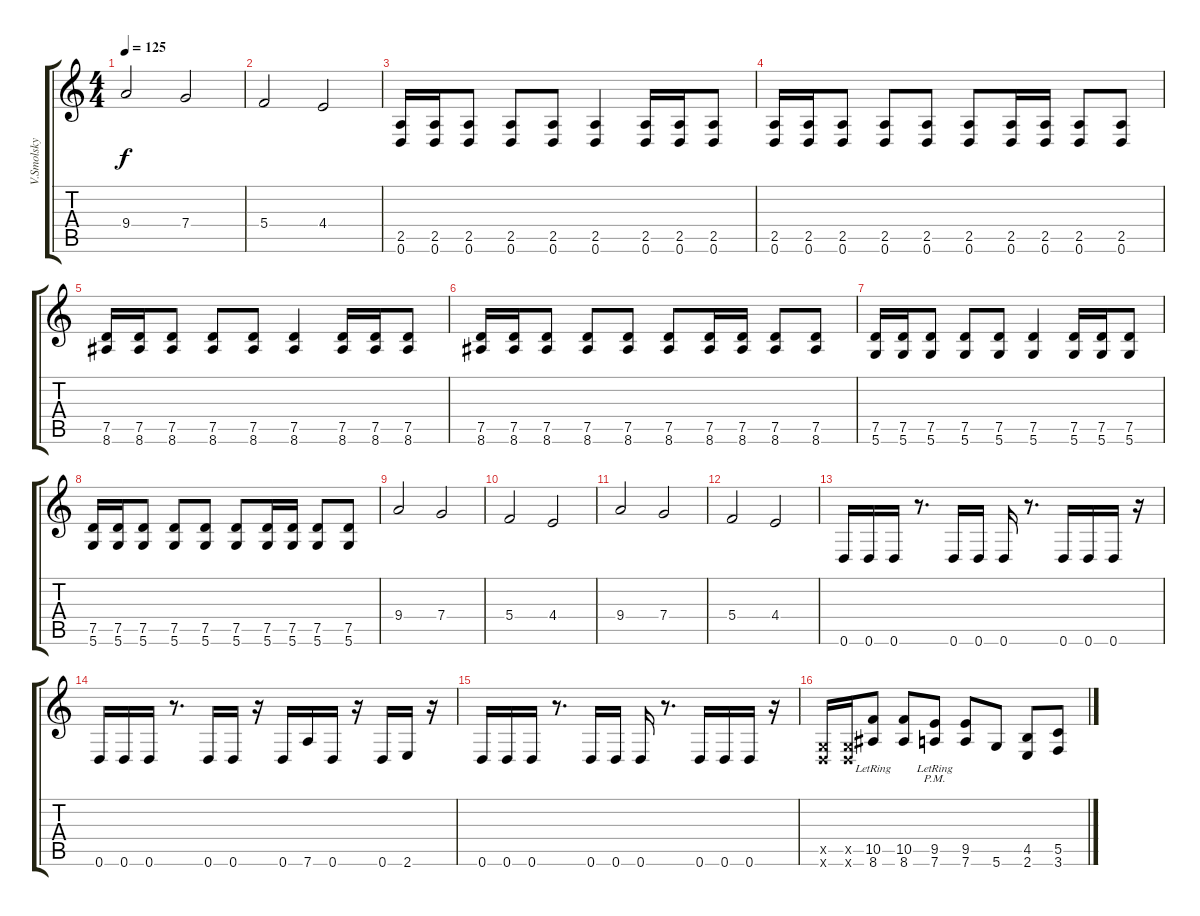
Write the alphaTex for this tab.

\track ("V.Smolsky" "V.Smolsky") {instrument distortionguitar}
\staff {score tabs}
\tuning (D4 A3 F3 C3 G2 D2) {hide}
\ts (4 4)
\tempo 125
\clef g2
\ks c
9.4.2{dy f} 7.4.2 |
5.4.2 4.4.2 |
(2.5 0.6).16 (2.5 0.6).16 (2.5 0.6).8 (2.5 0.6).8 (2.5 0.6).8 (2.5 0.6).4 (2.5 0.6).16 (2.5 0.6).16 (2.5 0.6).8 |
(2.5 0.6).16 (2.5 0.6).16 (2.5 0.6).8 (2.5 0.6).8 (2.5 0.6).8 (2.5 0.6).8 (2.5 0.6).16 (2.5 0.6).16 (2.5 0.6).8 (2.5 0.6).8 |
(7.5 8.6).16 (7.5 8.6).16 (7.5 8.6).8 (7.5 8.6).8 (7.5 8.6).8 (7.5 8.6).4 (7.5 8.6).16 (7.5 8.6).16 (7.5 8.6).8 |
(7.5 8.6).16 (7.5 8.6).16 (7.5 8.6).8 (7.5 8.6).8 (7.5 8.6).8 (7.5 8.6).8 (7.5 8.6).16 (7.5 8.6).16 (7.5 8.6).8 (7.5 8.6).8 |
(7.5 5.6).16 (7.5 5.6).16 (7.5 5.6).8 (7.5 5.6).8 (7.5 5.6).8 (7.5 5.6).4 (7.5 5.6).16 (7.5 5.6).16 (7.5 5.6).8 |
(7.5 5.6).16 (7.5 5.6).16 (7.5 5.6).8 (7.5 5.6).8 (7.5 5.6).8 (7.5 5.6).8 (7.5 5.6).16 (7.5 5.6).16 (7.5 5.6).8 (7.5 5.6).8 |
9.4.2 7.4.2 |
5.4.2 4.4.2 |
9.4.2 7.4.2 |
5.4.2 4.4.2 |
0.6.16 0.6.16 0.6.16 r.8{d} 0.6.16 0.6.16 0.6.16 r.8{d} 0.6.16 0.6.16 0.6.16 r.16 |
0.6.16 0.6.16 0.6.16 r.8{d} 0.6.16 0.6.16 r.16 0.6.16 7.6.16 0.6.16 r.16 0.6.16 2.6.16 r.16 |
0.6.16 0.6.16 0.6.16 r.8{d} 0.6.16 0.6.16 0.6.16 r.8{d} 0.6.16 0.6.16 0.6.16 r.16 |
(0.5{x} 0.6{x}).16 (0.5{x} 0.6{x}).16 (10.5{lr} 8.6{lr}).8 (10.5 8.6).8 (9.5{pm lr} 7.6{pm lr}).8 (9.5 7.6).8 5.6.8 (4.5 2.6).8 (5.5 3.6).8
